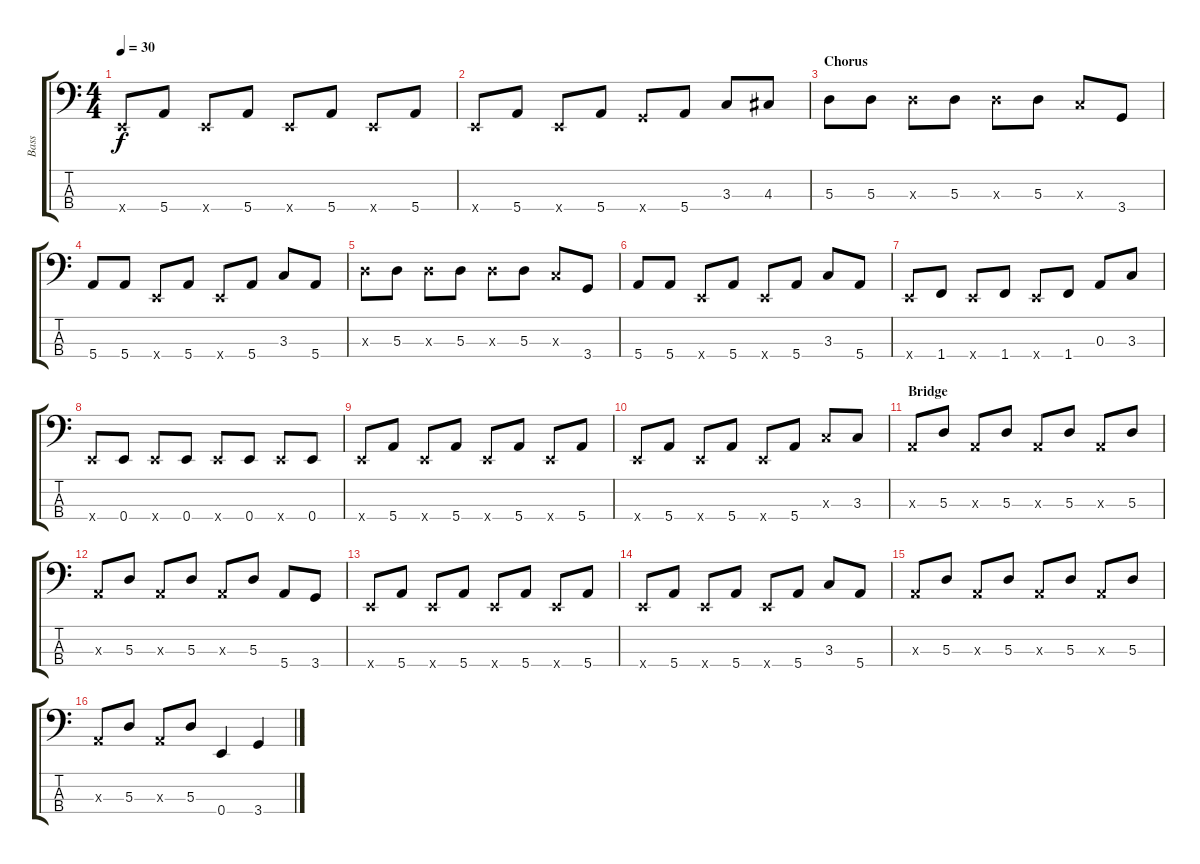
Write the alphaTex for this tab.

\track ("Bass" "Bass") {instrument electricbassfinger}
\staff {score tabs}
\tuning (G2 D2 A1 E1) {hide}
\ts (4 4)
\tempo 30
\clef f4
\ks c
0.4{x}.8{dy f} 5.4.8 0.4{x}.8 5.4.8 0.4{x}.8 5.4.8 0.4{x}.8 5.4.8 |
0.4{x}.8 5.4.8 0.4{x}.8 5.4.8 3.4{x}.8 5.4.8 3.3.8 4.3.8 |
\section ("" "Chorus")
5.3.8 5.3.8 5.3{x}.8 5.3.8 5.3{x}.8 5.3.8 3.3{x}.8 3.4.8 |
5.4.8 5.4.8 0.4{x}.8 5.4.8 0.4{x}.8 5.4.8 3.3.8 5.4.8 |
5.3{x}.8 5.3.8 5.3{x}.8 5.3.8 5.3{x}.8 5.3.8 3.3{x}.8 3.4.8 |
5.4.8 5.4.8 0.4{x}.8 5.4.8 0.4{x}.8 5.4.8 3.3.8 5.4.8 |
0.4{x}.8 1.4.8 0.4{x}.8 1.4.8 0.4{x}.8 1.4.8 0.3.8 3.3.8 |
0.4{x}.8 0.4.8 0.4{x}.8 0.4.8 0.4{x}.8 0.4.8 0.4{x}.8 0.4.8 |
0.4{x}.8 5.4.8 0.4{x}.8 5.4.8 0.4{x}.8 5.4.8 0.4{x}.8 5.4.8 |
0.4{x}.8 5.4.8 0.4{x}.8 5.4.8 0.4{x}.8 5.4.8 3.3{x}.8 3.3.8 |
\section ("" "Bridge")
0.3{x}.8 5.3.8 0.3{x}.8 5.3.8 0.3{x}.8 5.3.8 0.3{x}.8 5.3.8 |
0.3{x}.8 5.3.8 0.3{x}.8 5.3.8 0.3{x}.8 5.3.8 5.4.8 3.4.8 |
0.4{x}.8 5.4.8 0.4{x}.8 5.4.8 0.4{x}.8 5.4.8 0.4{x}.8 5.4.8 |
0.4{x}.8 5.4.8 0.4{x}.8 5.4.8 0.4{x}.8 5.4.8 3.3.8 5.4.8 |
0.3{x}.8 5.3.8 0.3{x}.8 5.3.8 0.3{x}.8 5.3.8 0.3{x}.8 5.3.8 |
0.3{x}.8 5.3.8 0.3{x}.8 5.3.8 0.4.4 3.4.4
